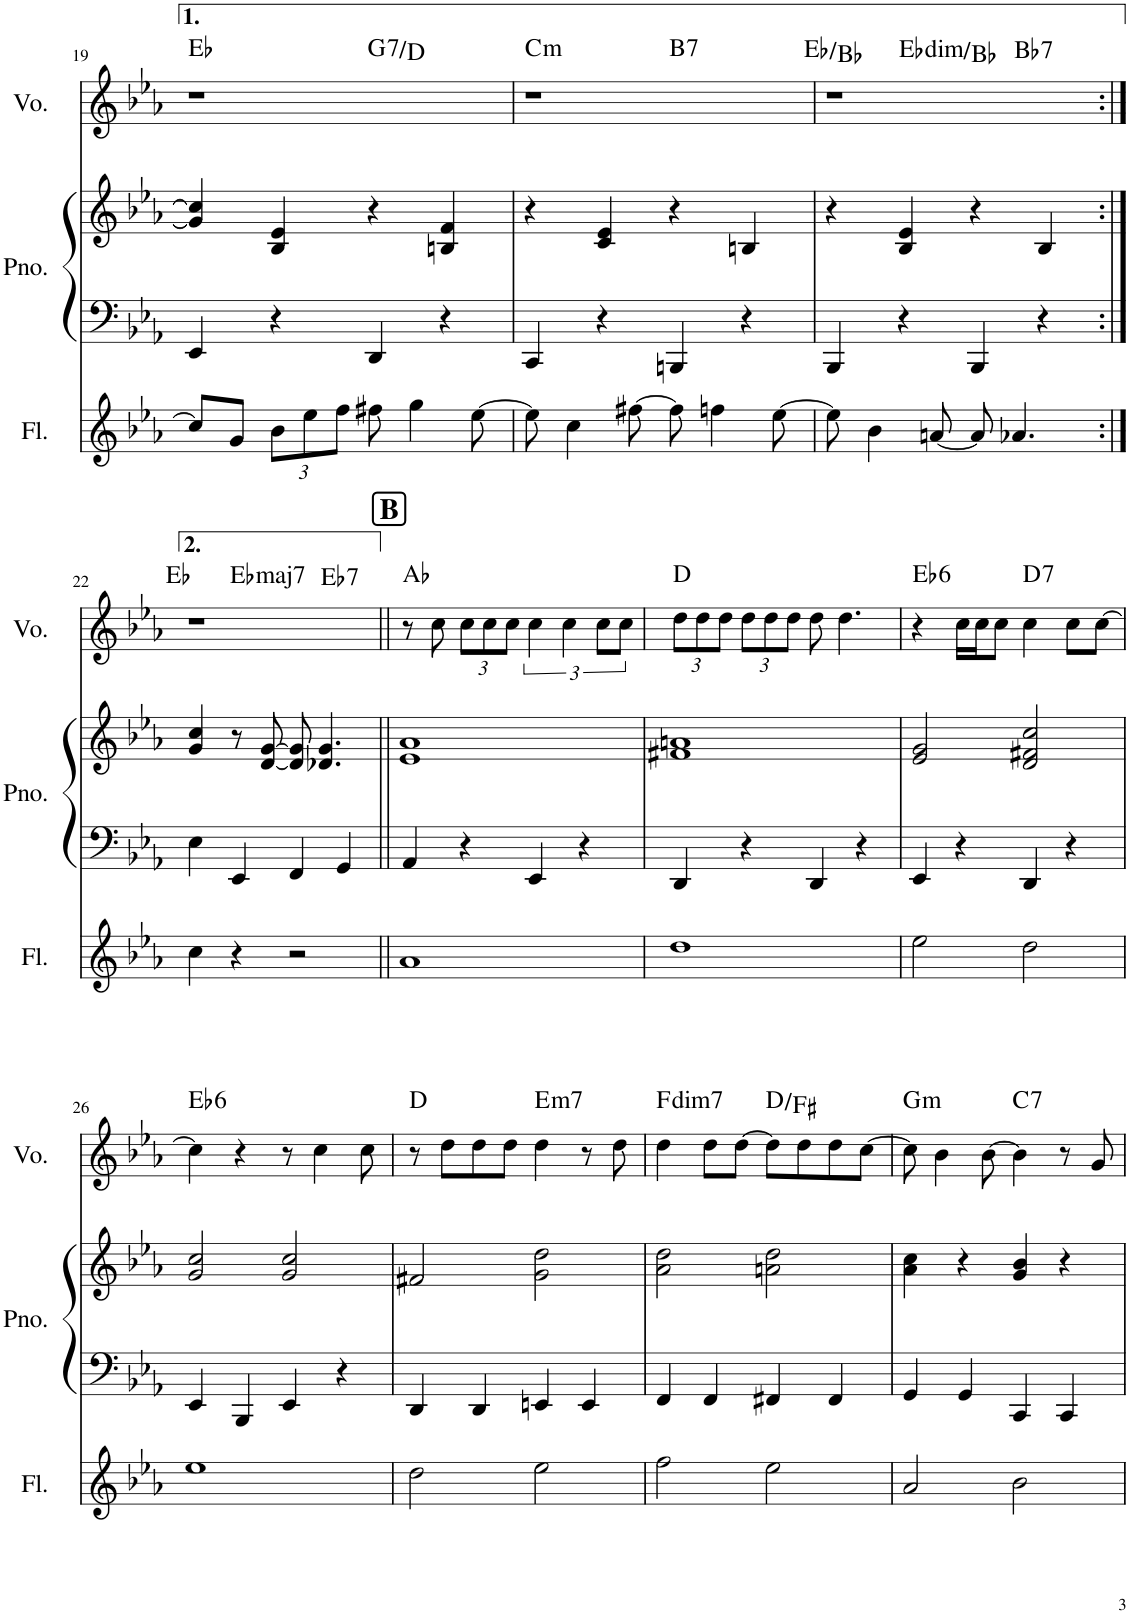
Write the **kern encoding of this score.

**kern	**kern	**kern	**kern	**harte
*part3	*part2	*part2	*part1	*part1
*staff4	*staff3	*staff2	*staff1	*
*I"フルート	*I"ピアノ	*	*I"ボーカル	*
!!LO:PB:g=z
*clefG2	*clefF4	*clefG2	*clefG2	*
*k[b-e-a-]	*k[b-e-a-]	*k[b-e-a-]	*k[b-e-a-]	*
*M4/4	*M4/4	*M4/4	*M4/4	*
=19	=19	=19	=19	=19
*	*	*	*^	*
8cc/L]	4EE-/	4g/] 4cc/]	1r	2ryy	Eb:maj
8g/J	.	.	.	.	.
*Xbrackettup	*	*	*	*	*
12b-\L	4r	4B-/ 4e-/	.	.	.
12ee-\	.	.	.	.	.
12ff\J	.	.	.	.	.
!	!	!	!	!	!LO:H:kt=7
8ff#X\	4DD/	4r	.	2ryy	G:7/5
4gg\	.	.	.	.	.
.	4r	4Bn/ 4f/	.	.	.
[8ee-\	.	.	.	.	.
=20	=20	=20	=20	=20	=20
!	!	!	!	!	!LO:H:kt=m
8ee-\]	4CC/	4r	1r	2ryy	C:min
4cc\	.	.	.	.	.
.	4r	4c/ 4e-/	.	.	.
[8ff#X\	.	.	.	.	.
!	!	!	!	!	!LO:H:kt=7
8ff#\]	4BBBn/	4r	.	2ryy	B:7
4ffn\	.	.	.	.	.
.	4r	4Bn/	.	.	.
[8ee-\	.	.	.	.	.
=21	=21	=21	=21	=21	=21
*	*	*	*	*^	*
8ee-\]	4BBB-/	4r	1r	4.ryy	2ryy	Eb:maj/5
4b-\	.	.	.	.	.	.
.	4r	4B-/ 4e-/	.	.	.	.
!	!	!	!	!	!	!LO:H:kt=dim
[8an/	.	.	.	2ryy	.	Eb:dim/5
8a/]	4BBB-/	4r	.	.	8ryy	.
!	!	!	!	!	!	!LO:H:kt=7
4.a-X/	.	.	.	.	4.ryy	Bb:7
.	4r	4B-/	.	.	.	.
.	.	.	.	8ryy	.	.
!!LO:LB:g=z	!!	!!
=22:|!	=22:|!	=22:|!	=22:|!	=22:|!	=22:|!	=22:|!
4cc\	4E-\	4g/ 4cc/	1r	4.ryy	2ryy	Eb:maj
4r	4EE-/	8r	.	.	.	.
!	!	!	!	!	!	!LO:H:kt=maj7
.	.	[8d/ [8g/	.	2ryy	.	Eb:maj7
2r	4FF/	8d/] 8g/]	.	.	8ryy	.
!	!	!	!	!	!	!LO:H:kt=7
.	.	4.d-X/ 4.g/	.	.	4.ryy	Eb:7
.	4GG/	.	.	.	.	.
.	.	.	.	8ryy	.	.
*	*	*	*v	*v	*v	*
!!LO:REH:place=s1:a:B:cj:fs=14:t=B
=23||	=23||	=23||	=23||	=23||
1a-	4AA-/	1e- 1a-	8r	Ab:maj
.	.	.	8cc\	.
*	*	*	*Xbrackettup	*
.	4r	.	12cc\L	.
.	.	.	12cc\	.
.	.	.	12cc\J	.
*	*	*	*brackettup	*
.	4EE-/	.	6cc\	.
.	.	.	6cc\	.
.	4r	.	.	.
.	.	.	12cc\L	.
.	.	.	12cc\J	.
=24	=24	=24	=24	=24
*	*	*	*Xbrackettup	*
1dd	4DD/	1f#X 1an	12dd\L	D:maj
.	.	.	12dd\	.
.	.	.	12dd\J	.
.	4r	.	12dd\L	.
.	.	.	12dd\	.
.	.	.	12dd\J	.
.	4DD/	.	8dd\	.
.	.	.	4.dd\	.
.	4r	.	.	.
=25	=25	=25	=25	=25
!	!	!	!	!LO:H:kt=6
2ee-\	4EE-/	2e-/ 2g/	4r	Eb:maj6
.	4r	.	16cc\LL	.
.	.	.	16cc\J	.
.	.	.	8cc\J	.
!	!	!	!	!LO:H:kt=7
2dd\	4DD/	2d/ 2f#X/ 2cc/	4cc\	D:7
.	4r	.	8cc\L	.
.	.	.	[8cc\J	.
!!LO:LB:g=z
=26	=26	=26	=26	=26
!	!	!	!	!LO:H:kt=6
1ee-	4EE-/	2g/ 2cc/	4cc\]	Eb:maj6
.	4BBB-/	.	4r	.
.	4EE-/	2g/ 2cc/	8r	.
.	.	.	4cc\	.
.	4r	.	.	.
.	.	.	8cc\	.
=27	=27	=27	=27	=27
2dd\	4DD/	2f#X/	8r	D:maj
.	.	.	8dd\L	.
.	4DD/	.	8dd\	.
.	.	.	8dd\J	.
!	!	!	!	!LO:H:kt=m7
2ee-\	4EEn/	2g\ 2dd\	4dd\	E:min7
.	4EE/	.	8r	.
.	.	.	8dd\	.
=28	=28	=28	=28	=28
!	!	!	!	!LO:H:kt=dim7
2ff\	4FF/	2a-\ 2dd\	4dd\	F:dim7
.	4FF/	.	8dd\L	.
.	.	.	[8dd\J	.
2ee-\	4FF#X/	2an\ 2dd\	8dd\L]	D:maj/3
.	.	.	8dd\	.
.	4FF#/	.	8dd\	.
.	.	.	[8cc\J	.
=29	=29	=29	=29	=29
!	!	!	!	!LO:H:kt=m
2a-/	4GG/	4a-\ 4cc\	8cc\]	G:min
.	.	.	4b-\	.
.	4GG/	4r	.	.
.	.	.	[8b-\	.
!	!	!	!	!LO:H:kt=7
2b-\	4CC/	4g/ 4b-/	4b-\]	C:7
.	4CC/	4r	8r	.
.	.	.	8g/	.
=	=	=	=	=
*-	*-	*-	*-	*-
